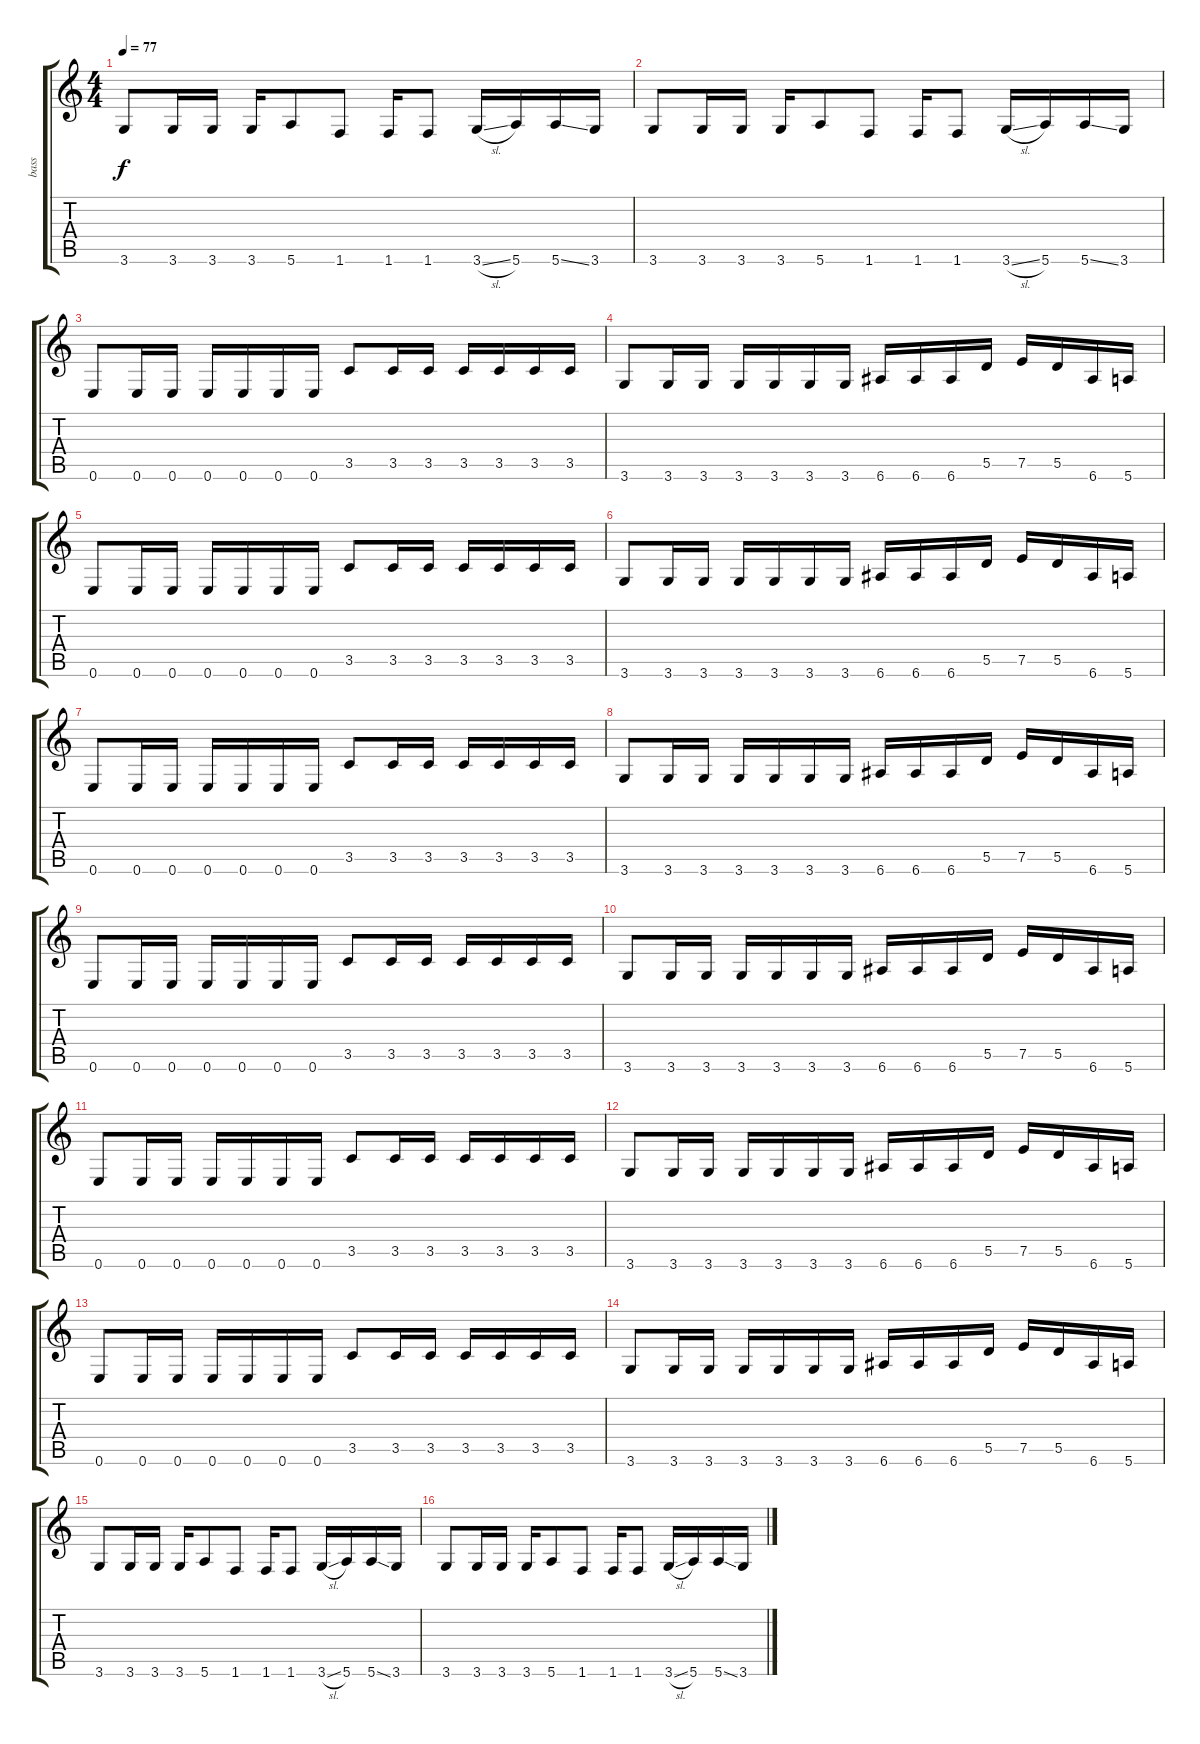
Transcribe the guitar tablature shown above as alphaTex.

\track ("bass" "bass") {instrument electricbassfinger}
\staff {score tabs}
\tuning (E4 B3 G3 D3 A2 E2) {hide}
\ts (4 4)
\tempo 77
\clef g2
\ks c
3.6.8{dy f} 3.6.16 3.6.16 3.6.16 5.6.8 1.6.8 1.6.16 1.6.8 3.6{sl}.16 5.6.16 5.6{ss}.16 3.6.16 |
3.6.8 3.6.16 3.6.16 3.6.16 5.6.8 1.6.8 1.6.16 1.6.8 3.6{sl}.16 5.6.16 5.6{ss}.16 3.6.16 |
0.6.8 0.6.16 0.6.16 0.6.16 0.6.16 0.6.16 0.6.16 3.5.8 3.5.16 3.5.16 3.5.16 3.5.16 3.5.16 3.5.16 |
3.6.8 3.6.16 3.6.16 3.6.16 3.6.16 3.6.16 3.6.16 6.6.16 6.6.16 6.6.16 5.5.16 7.5.16 5.5.16 6.6.16 5.6.16 |
0.6.8 0.6.16 0.6.16 0.6.16 0.6.16 0.6.16 0.6.16 3.5.8 3.5.16 3.5.16 3.5.16 3.5.16 3.5.16 3.5.16 |
3.6.8 3.6.16 3.6.16 3.6.16 3.6.16 3.6.16 3.6.16 6.6.16 6.6.16 6.6.16 5.5.16 7.5.16 5.5.16 6.6.16 5.6.16 |
0.6.8 0.6.16 0.6.16 0.6.16 0.6.16 0.6.16 0.6.16 3.5.8 3.5.16 3.5.16 3.5.16 3.5.16 3.5.16 3.5.16 |
3.6.8 3.6.16 3.6.16 3.6.16 3.6.16 3.6.16 3.6.16 6.6.16 6.6.16 6.6.16 5.5.16 7.5.16 5.5.16 6.6.16 5.6.16 |
0.6.8 0.6.16 0.6.16 0.6.16 0.6.16 0.6.16 0.6.16 3.5.8 3.5.16 3.5.16 3.5.16 3.5.16 3.5.16 3.5.16 |
3.6.8 3.6.16 3.6.16 3.6.16 3.6.16 3.6.16 3.6.16 6.6.16 6.6.16 6.6.16 5.5.16 7.5.16 5.5.16 6.6.16 5.6.16 |
0.6.8 0.6.16 0.6.16 0.6.16 0.6.16 0.6.16 0.6.16 3.5.8 3.5.16 3.5.16 3.5.16 3.5.16 3.5.16 3.5.16 |
3.6.8 3.6.16 3.6.16 3.6.16 3.6.16 3.6.16 3.6.16 6.6.16 6.6.16 6.6.16 5.5.16 7.5.16 5.5.16 6.6.16 5.6.16 |
0.6.8 0.6.16 0.6.16 0.6.16 0.6.16 0.6.16 0.6.16 3.5.8 3.5.16 3.5.16 3.5.16 3.5.16 3.5.16 3.5.16 |
3.6.8 3.6.16 3.6.16 3.6.16 3.6.16 3.6.16 3.6.16 6.6.16 6.6.16 6.6.16 5.5.16 7.5.16 5.5.16 6.6.16 5.6.16 |
3.6.8 3.6.16 3.6.16 3.6.16 5.6.8 1.6.8 1.6.16 1.6.8 3.6{sl}.16 5.6.16 5.6{ss}.16 3.6.16 |
3.6.8 3.6.16 3.6.16 3.6.16 5.6.8 1.6.8 1.6.16 1.6.8 3.6{sl}.16 5.6.16 5.6{ss}.16 3.6.16
